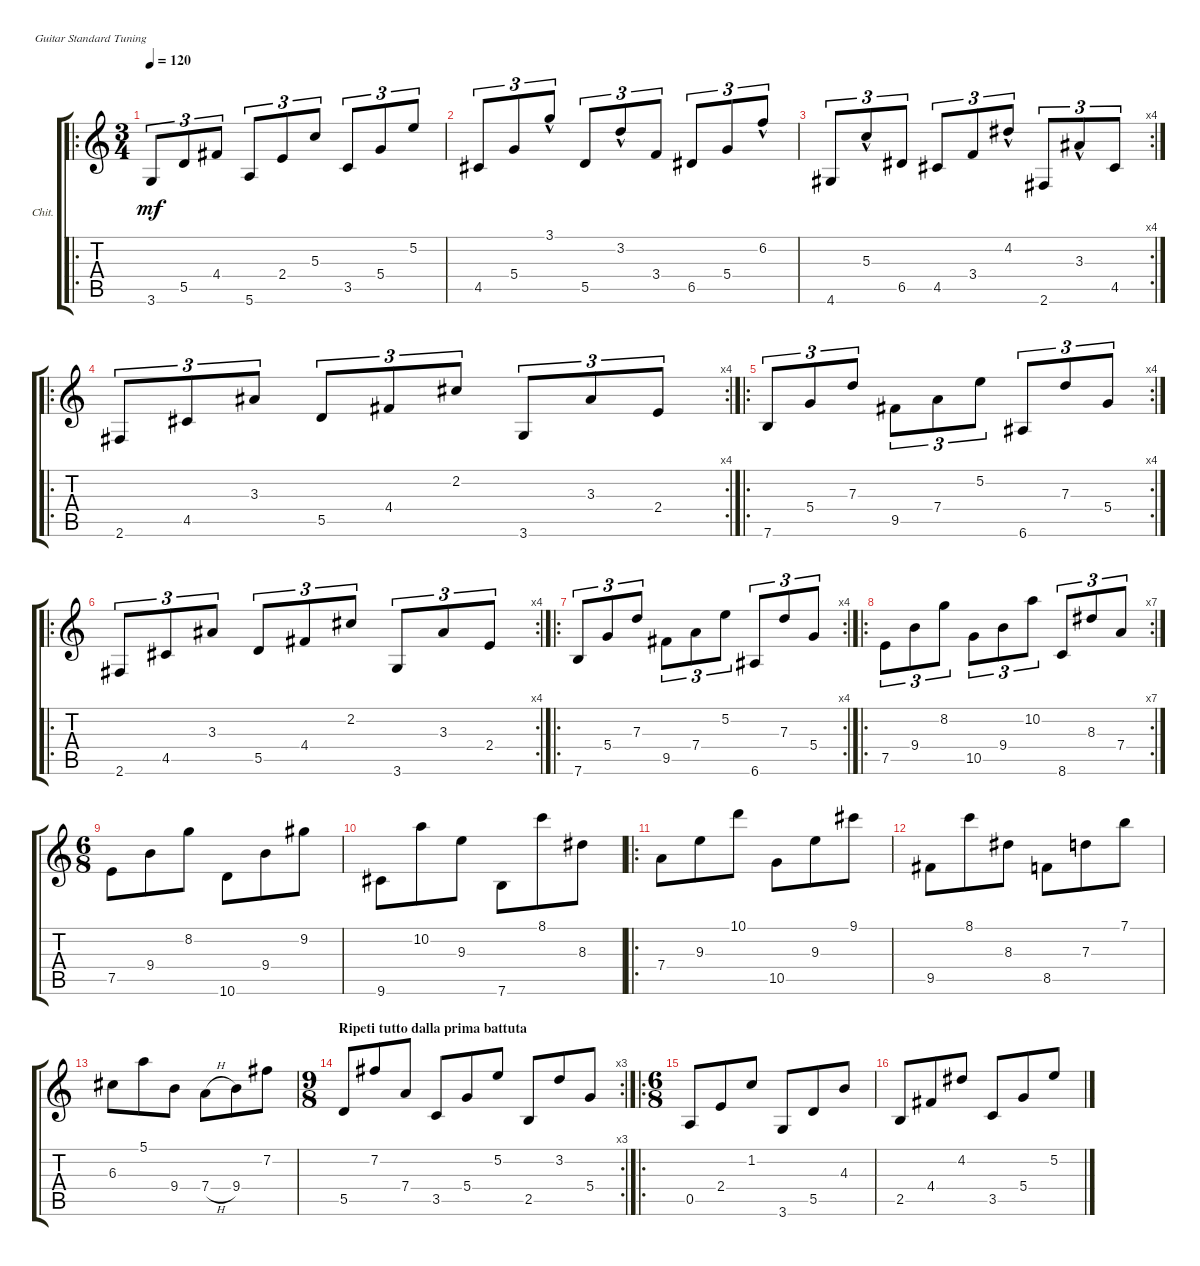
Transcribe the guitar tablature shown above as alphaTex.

\defaultSystemsLayout 4
\bracketExtendMode groupsimilarinstruments
\firstSystemTrackNameOrientation horizontal
\otherSystemsTrackNameOrientation horizontal
\track ("Chitarra" "Chit.") {instrument acousticguitarsteel}
\staff {score tabs}
\tuning (E4 B3 G3 D3 A2 E2)
\ro
\ts (3 4)
\tempo 120
\clef g2
\ks c
3.6.8{tu (3 2) dy mf instrument acousticguitarsteel} 5.5.8{tu (3 2)} 4.4.8{tu (3 2)} 5.6.8{tu (3 2)} 2.4.8{tu (3 2)} 5.3.8{tu (3 2)} 3.5.8{tu (3 2)} 5.4.8{tu (3 2)} 5.2.8{tu (3 2)} |
4.5.8{tu (3 2)} 5.4.8{tu (3 2)} 3.1{hac}.8{tu (3 2)} 5.5.8{tu (3 2)} 3.2{hac}.8{tu (3 2)} 3.4.8{tu (3 2)} 6.5.8{tu (3 2)} 5.4.8{tu (3 2)} 6.2{hac}.8{tu (3 2)} |
\rc 4
4.6.8{tu (3 2)} 5.3{hac}.8{tu (3 2)} 6.5.8{tu (3 2)} 4.5.8{tu (3 2)} 3.4.8{tu (3 2)} 4.2{hac}.8{tu (3 2)} 2.6.8{tu (3 2)} 3.3{hac}.8{tu (3 2)} 4.5.8{tu (3 2)} |
\ro
\rc 4
2.6.8{tu (3 2)} 4.5.8{tu (3 2)} 3.3.8{tu (3 2)} 5.5.8{tu (3 2)} 4.4.8{tu (3 2)} 2.2.8{tu (3 2)} 3.6.8{tu (3 2)} 3.3.8{tu (3 2)} 2.4.8{tu (3 2)} |
\ro
\rc 4
7.6.8{tu (3 2)} 5.4.8{tu (3 2)} 7.3.8{tu (3 2)} 9.5.8{tu (3 2)} 7.4.8{tu (3 2)} 5.2.8{tu (3 2)} 6.6.8{tu (3 2)} 7.3.8{tu (3 2)} 5.4.8{tu (3 2)} |
\ro
\rc 4
2.6.8{tu (3 2)} 4.5.8{tu (3 2)} 3.3.8{tu (3 2)} 5.5.8{tu (3 2)} 4.4.8{tu (3 2)} 2.2.8{tu (3 2)} 3.6.8{tu (3 2)} 3.3.8{tu (3 2)} 2.4.8{tu (3 2)} |
\ro
\rc 4
7.6.8{tu (3 2)} 5.4.8{tu (3 2)} 7.3.8{tu (3 2)} 9.5.8{tu (3 2)} 7.4.8{tu (3 2)} 5.2.8{tu (3 2)} 6.6.8{tu (3 2)} 7.3.8{tu (3 2)} 5.4.8{tu (3 2)} |
\ro
\rc 7
7.5.8{tu (3 2)} 9.4.8{tu (3 2)} 8.2.8{tu (3 2)} 10.5.8{tu (3 2)} 9.4.8{tu (3 2)} 10.2.8{tu (3 2)} 8.6.8{tu (3 2)} 8.3.8{tu (3 2)} 7.4.8{tu (3 2)} |
\ts (6 8)
7.5.8 9.4.8 8.2.8 10.6.8 9.4.8 9.2.8 |
9.6.8 10.2.8 9.3.8 7.6.8 8.1.8 8.3.8 |
\ro
7.4.8 9.3.8 10.1.8 10.5.8 9.3.8 9.1.8 |
9.5.8 8.1.8 8.3.8 8.5.8 7.3.8 7.1.8 |
6.3.8 5.1.8 9.4.8 7.4{h}.8 9.4.8 7.2.8 |
\rc 3
\ts (9 8)
\section ("" "Ripeti tutto dalla prima battuta")
5.5.8 7.2.8 7.4.8 3.5.8 5.4.8 5.2.8 2.5.8 3.2.8 5.4.8 |
\ro
\ts (6 8)
0.5.8 2.4.8 1.2.8 3.6.8 5.5.8 4.3.8 |
2.5.8 4.4.8 4.2.8 3.5.8 5.4.8 5.2.8
